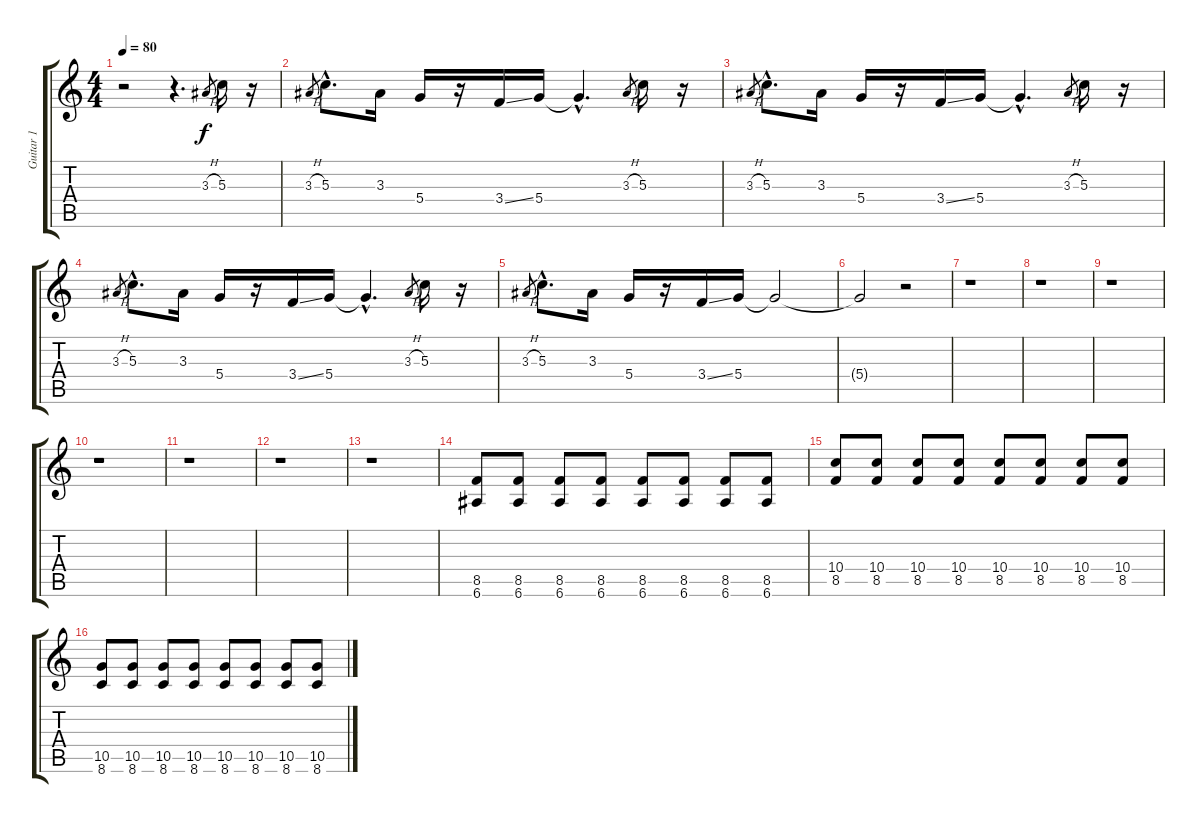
\track ("Guitar 1" "Guitar 1") {instrument overdrivenguitar}
\staff {score tabs}
\tuning (E4 B3 G3 D3 A2 E2) {hide}
\ts (4 4)
\tempo 80
\clef g2
\ks c
r.2{dy f instrument overdrivenguitar} r.4{d} 3.3{h}.8{gr} 5.3.16 r.16 |
3.3{h}.8{gr} 5.3{hac}.8{d} 3.3.16 5.4.16 r.16 3.4{ss}.16 5.4.16 5.4{hac t}.4{d} 3.3{h}.8{gr} 5.3.16 r.16 |
3.3{h}.8{gr} 5.3{hac}.8{d} 3.3.16 5.4.16 r.16 3.4{ss}.16 5.4.16 5.4{hac t}.4{d} 3.3{h}.8{gr} 5.3.16 r.16 |
3.3{h}.8{gr} 5.3{hac}.8{d} 3.3.16 5.4.16 r.16 3.4{ss}.16 5.4.16 5.4{hac t}.4{d} 3.3{h}.8{gr} 5.3.16 r.16 |
3.3{h}.8{gr} 5.3{hac}.8{d} 3.3.16 5.4.16 r.16 3.4{ss}.16 5.4.16 5.4{t}.2{volume 0} |
5.4{t}.2 r.2 |
r.1 |
r.1 |
r.1 |
r.1 |
r.1 |
r.1 |
r.1 |
(8.5 6.6).8{volume 14} (8.5 6.6).8 (8.5 6.6).8 (8.5 6.6).8 (8.5 6.6).8 (8.5 6.6).8 (8.5 6.6).8 (8.5 6.6).8 |
(10.4 8.5).8 (10.4 8.5).8 (10.4 8.5).8 (10.4 8.5).8 (10.4 8.5).8 (10.4 8.5).8 (10.4 8.5).8 (10.4 8.5).8 |
(10.5 8.6).8 (10.5 8.6).8 (10.5 8.6).8 (10.5 8.6).8 (10.5 8.6).8 (10.5 8.6).8 (10.5 8.6).8 (10.5 8.6).8
